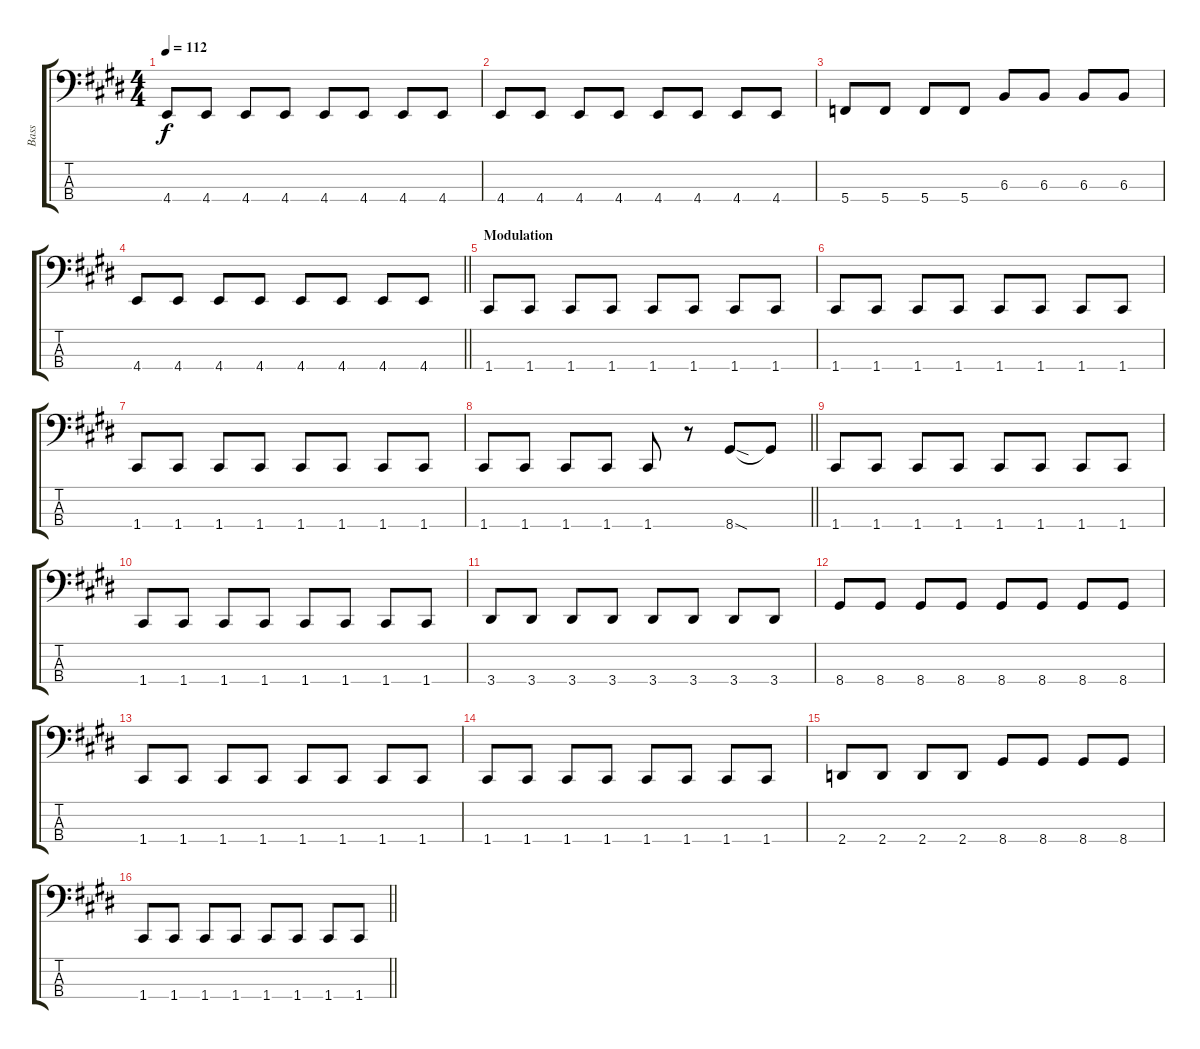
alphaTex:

\track ("Bass" "Bass") {instrument electricbassfinger}
\staff {score tabs}
\tuning (Eb2 Bb1 F1 C1) {hide}
\ts (4 4)
\tempo 112
\clef f4
\ks c#minor
4.4.8{dy f} 4.4.8 4.4.8 4.4.8 4.4.8 4.4.8 4.4.8 4.4.8 |
4.4.8 4.4.8 4.4.8 4.4.8 4.4.8 4.4.8 4.4.8 4.4.8 |
5.4.8 5.4.8 5.4.8 5.4.8 6.3.8 6.3.8 6.3.8 6.3.8 |
\barLineRight lightlight
4.4.8 4.4.8 4.4.8 4.4.8 4.4.8 4.4.8 4.4.8 4.4.8 |
\section ("" "Modulation")
1.4.8 1.4.8 1.4.8 1.4.8 1.4.8 1.4.8 1.4.8 1.4.8 |
1.4.8 1.4.8 1.4.8 1.4.8 1.4.8 1.4.8 1.4.8 1.4.8 |
1.4.8 1.4.8 1.4.8 1.4.8 1.4.8 1.4.8 1.4.8 1.4.8 |
\barLineRight lightlight
1.4.8 1.4.8 1.4.8 1.4.8 1.4.8 r.8 8.4{sod}.8 8.4{t}.8 |
\section ("" "")
1.4.8 1.4.8 1.4.8 1.4.8 1.4.8 1.4.8 1.4.8 1.4.8 |
1.4.8 1.4.8 1.4.8 1.4.8 1.4.8 1.4.8 1.4.8 1.4.8 |
3.4.8 3.4.8 3.4.8 3.4.8 3.4.8 3.4.8 3.4.8 3.4.8 |
8.4.8 8.4.8 8.4.8 8.4.8 8.4.8 8.4.8 8.4.8 8.4.8 |
1.4.8 1.4.8 1.4.8 1.4.8 1.4.8 1.4.8 1.4.8 1.4.8 |
1.4.8 1.4.8 1.4.8 1.4.8 1.4.8 1.4.8 1.4.8 1.4.8 |
2.4.8 2.4.8 2.4.8 2.4.8 8.4.8 8.4.8 8.4.8 8.4.8 |
\barLineRight lightlight
1.4.8 1.4.8 1.4.8 1.4.8 1.4.8 1.4.8 1.4.8 1.4.8
